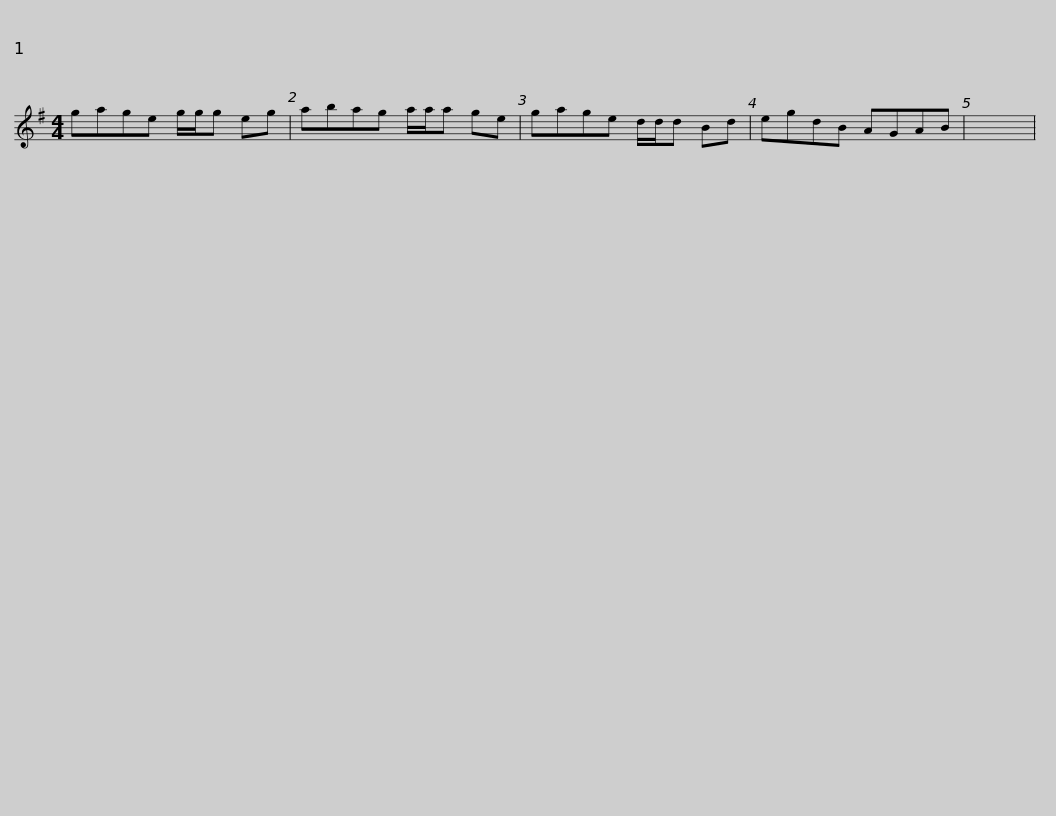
X:1
L:1/8
M:4/4
I:linebreak $
K:G
V:1 treble
V:1
 gage g/g/g eg | abag a/a/a ge | gage d/d/d Bd | egdB AGAB | x8 | %5
